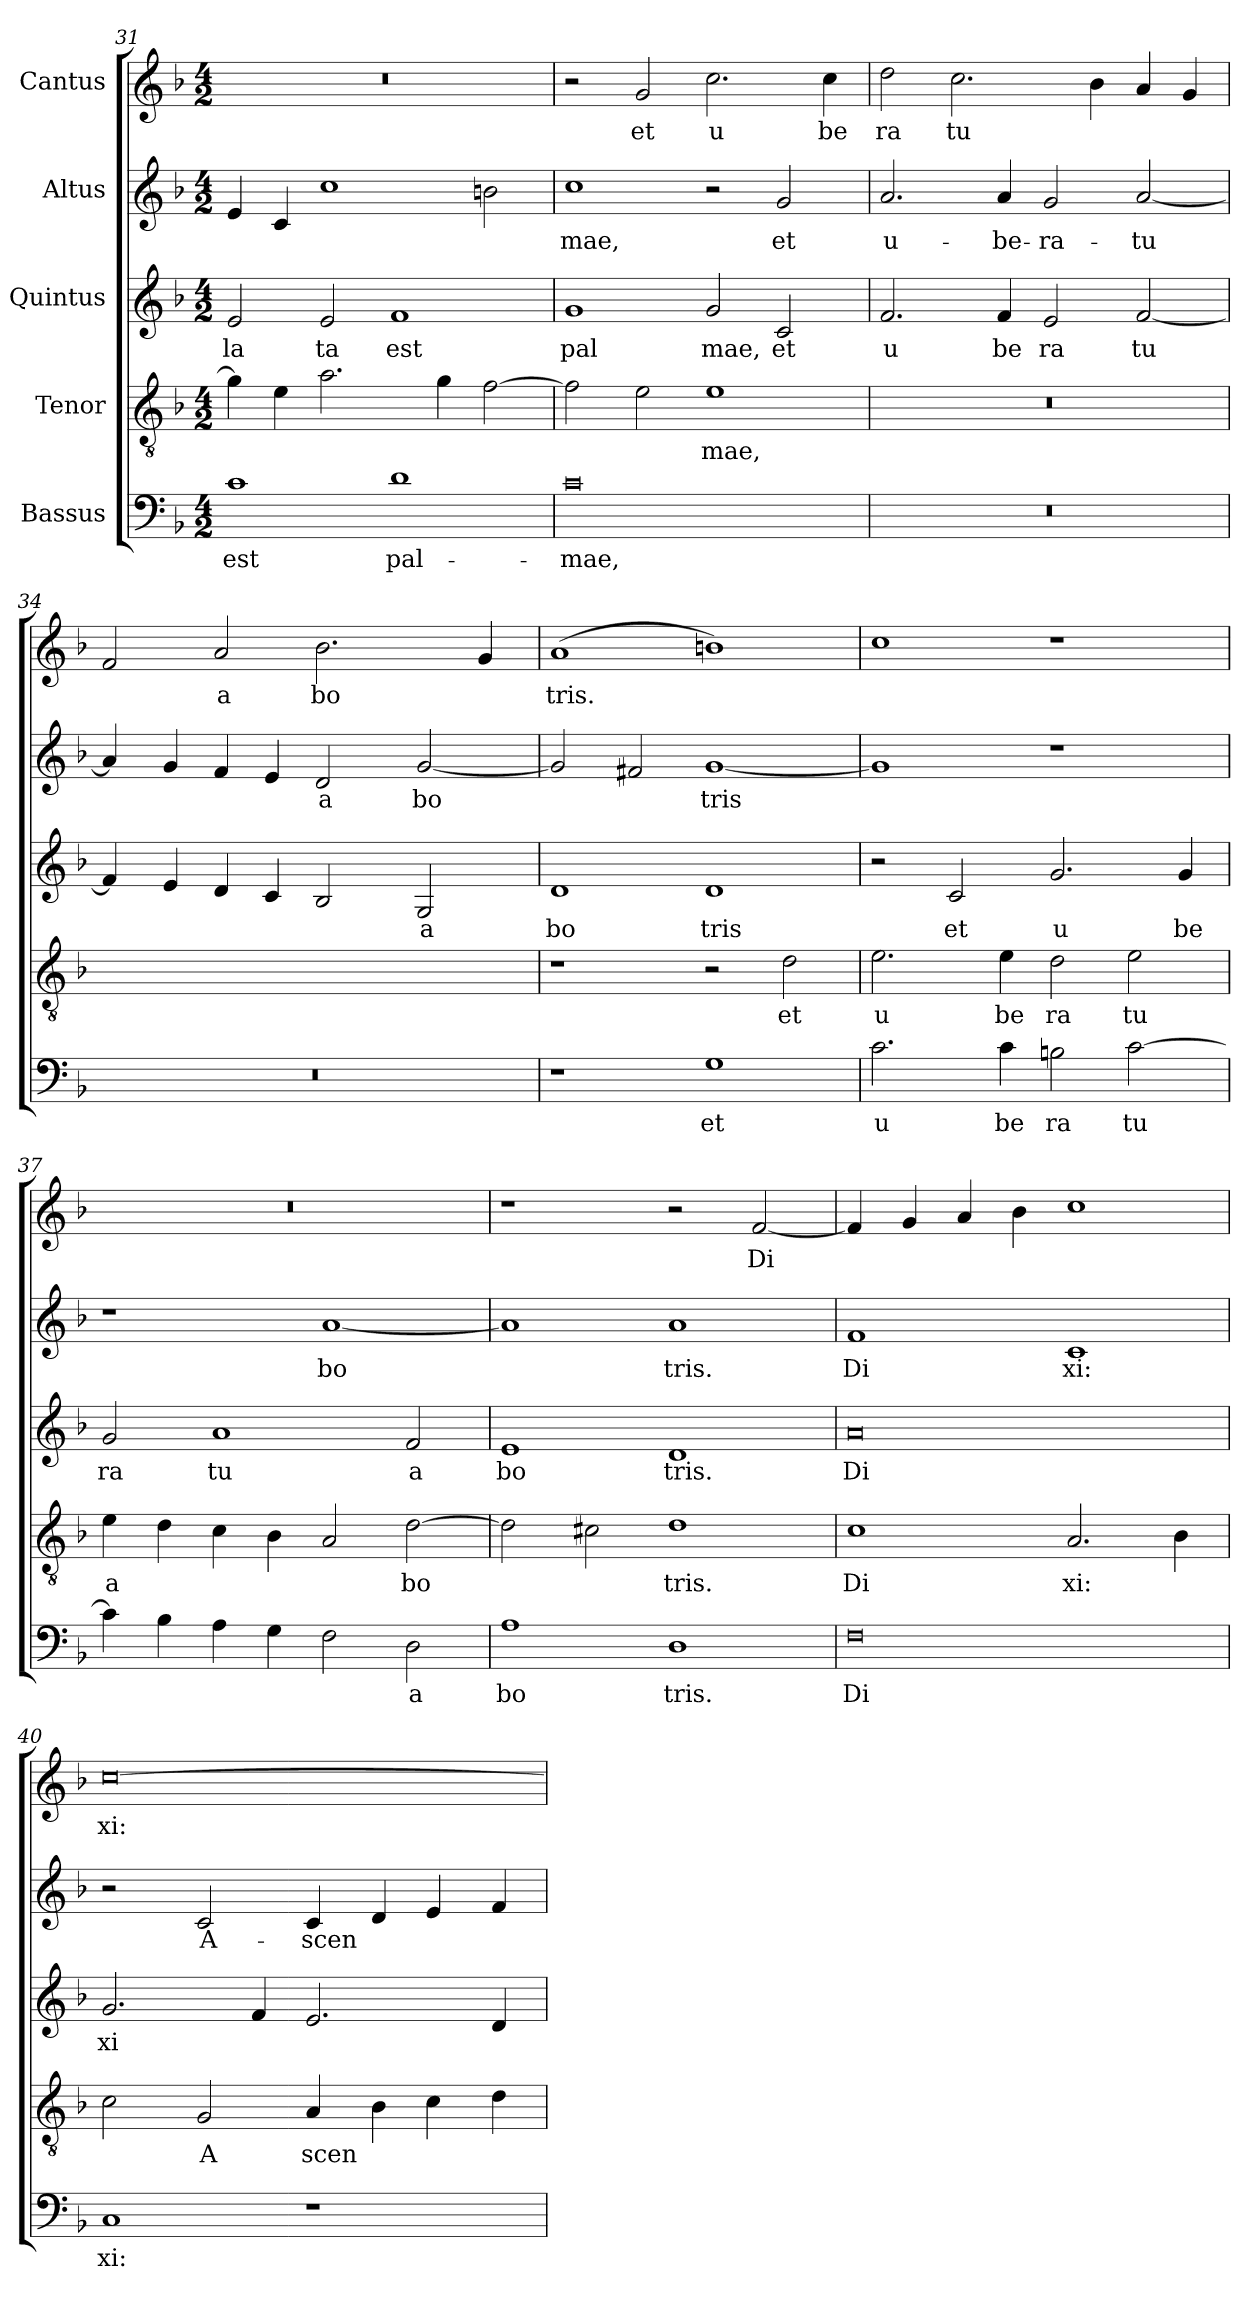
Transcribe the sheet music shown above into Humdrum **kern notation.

**kern	**text	**kern	**text	**kern	**text	**kern	**text	**kern	**text
*part5	*part5	*part4	*part4	*part3	*part3	*part2	*part2	*part1	*part1
*staff5	*staff5	*staff4	*staff4	*staff3	*staff3	*staff2	*staff2	*staff1	*staff1
*I"Bassus	*	*I"Tenor	*	*I"Quintus	*	*I"Altus	*	*I"Cantus	*
*clefF4	*	*clefGv2	*	*clefG2	*	*clefG2	*	*clefG2	*
*k[b-]	*	*k[b-]	*	*k[b-]	*	*k[b-]	*	*k[b-]	*
*F:	*	*F:	*	*F:	*	*F:	*	*F:	*
*M4/2	*	*M4/2	*	*M4/2	*	*M4/2	*	*M4/2	*
=31	=31	=31	=31	=31	=31	=31	=31	=31	=31
!	!LO:LY:b:cj	!	!	!	!LO:LY:b:cj	!	!	!	!
1c	est	4g\]	.	2e/	la	4e/	.	0r	.
.	.	4e\	.	.	.	4c/	.	.	.
!	!	!	!	!	!LO:LY:b:cj	!	!	!	!
.	.	2.a\	.	2e/	ta	1cc	.	.	.
!	!LO:LY:b:cj	!	!	!	!LO:LY:b:cj	!	!	!	!
1d	pal-	.	.	1f	est	.	.	.	.
.	.	4g\	.	.	.	.	.	.	.
.	.	[>2f\	.	.	.	2bn\	.	.	.
=32	=32	=32	=32	=32	=32	=32	=32	=32	=32
!	!LO:LY:b:cj	!	!	!	!LO:LY:b:cj	!	!LO:LY:b:cj	!	!
0c	-mae,	2f\]	.	1g	pal	1cc	mae,	2r	.
!	!	!	!	!	!	!	!	!	!LO:LY:b:cj
.	.	2e\	.	.	.	.	.	2g/	et
!	!	!	!LO:LY:b:cj	!	!LO:LY:b:cj	!	!	!	!LO:LY:b:cj
.	.	1e	mae,	2g/	mae,	2r	.	2.cc\	u
!	!	!	!	!	!LO:LY:b:cj	!	!LO:LY:b:cj	!	!
.	.	.	.	2c/	et	2g/	et	.	.
!	!	!	!	!	!	!	!	!	!LO:LY:b:cj
.	.	.	.	.	.	.	.	4cc\	be
=33	=33	=33	=33	=33	=33	=33	=33	=33	=33
!	!	!	!	!	!LO:LY:b:cj	!	!LO:LY:b:cj	!	!LO:LY:b:cj
0r	.	0r	.	2.f/	u	2.a/	u-	2dd\	ra
!	!	!	!	!	!	!	!	!	!LO:LY:b:cj
.	.	.	.	.	.	.	.	2.cc\	tu
!	!	!	!	!	!LO:LY:b:cj	!	!LO:LY:b:cj	!	!
.	.	.	.	4f/	be	4a/	-be-	.	.
!	!	!	!	!	!LO:LY:b:cj	!	!LO:LY:b:cj	!	!
.	.	.	.	2e/	ra	2g/	-ra-	.	.
.	.	.	.	.	.	.	.	4b-\	.
!	!	!	!	!	!LO:LY:b:cj	!	!LO:LY:b:cj	!	!
.	.	.	.	[>2f/	tu	[>2a/	-tu	4a/	.
.	.	.	.	.	.	.	.	4g/	.
!!LO:PB:g=z
=34	=34	=34	=34	=34	=34	=34	=34	=34	=34
0r	.	8..ryy	.	4f/]	.	4a/]	.	2f/	.
.	.	1ryy	.	.	.	.	.	.	.
.	.	.	.	4e/	.	4g/	.	.	.
!	!	!	!	!	!	!	!	!	!LO:LY:b:cj
.	.	.	.	4d/	.	4f/	.	2a/	a
.	.	.	.	4c/	.	4e/	.	.	.
!	!	!	!	!	!	!	!LO:LY:b:cj	!	!LO:LY:b:cj
.	.	.	.	2B-/	.	2d/	a	2.b-\	bo
.	.	2ryy	.	.	.	.	.	.	.
!	!	!	!	!	!LO:LY:b:cj	!	!LO:LY:b:cj	!	!
.	.	.	.	2G/	a	[<2g/	bo	.	.
.	.	4ryy	.	.	.	.	.	.	.
.	.	.	.	.	.	.	.	4g/	.
.	.	32ryy	.	.	.	.	.	.	.
=35	=35	=35	=35	=35	=35	=35	=35	=35	=35
!	!	!	!	!	!LO:LY:b:cj	!	!	!	!LO:LY:b:cj
1r	.	1r	.	1d	bo	2g/]	.	(>1a	tris.
.	.	.	.	.	.	2f#X/	.	.	.
!	!LO:LY:b:cj	!	!	!	!LO:LY:b:cj	!	!LO:LY:b:cj	!	!
1G	et	2r	.	1d	tris	[<1g	tris	1bn)	.
!	!	!	!LO:LY:b:cj	!	!	!	!	!	!
.	.	2d\	et	.	.	.	.	.	.
=36	=36	=36	=36	=36	=36	=36	=36	=36	=36
!	!LO:LY:b:cj	!	!LO:LY:b:cj	!	!	!	!	!	!
2.c\	u	2.e\	u	2r	.	1g]	.	1cc	.
!	!	!	!	!	!LO:LY:b:cj	!	!	!	!
.	.	.	.	2c/	et	.	.	.	.
!	!LO:LY:b:cj	!	!LO:LY:b:cj	!	!	!	!	!	!
4c\	be	4e\	be	.	.	.	.	.	.
!	!LO:LY:b:cj	!	!LO:LY:b:cj	!	!LO:LY:b:cj	!	!	!	!
2Bn\	ra	2d\	ra	2.g/	u	1r	.	1r	.
!	!LO:LY:b:cj	!	!LO:LY:b:cj	!	!	!	!	!	!
[>2c\	tu	2e\	tu	.	.	.	.	.	.
!	!	!	!	!	!LO:LY:b:cj	!	!	!	!
.	.	.	.	4g/	be	.	.	.	.
=37	=37	=37	=37	=37	=37	=37	=37	=37	=37
!	!	!	!LO:LY:b:cj	!	!LO:LY:b:cj	!	!	!	!
4c\]	.	4e\	a	2g/	ra	1r	.	0r	.
4B-\	.	4d\	.	.	.	.	.	.	.
!	!	!	!	!	!LO:LY:b:cj	!	!	!	!
4A\	.	4c\	.	1a	tu	.	.	.	.
4G\	.	4B-\	.	.	.	.	.	.	.
!	!	!	!	!	!	!	!LO:LY:b:cj	!	!
2F\	.	2A/	.	.	.	[<1a	bo	.	.
!	!LO:LY:b:cj	!	!LO:LY:b:cj	!	!LO:LY:b:cj	!	!	!	!
2D\	a	[>2d\	bo	2f/	a	.	.	.	.
=38	=38	=38	=38	=38	=38	=38	=38	=38	=38
!	!LO:LY:b:cj	!	!	!	!LO:LY:b:cj	!	!	!	!
1A	bo	2d\]	.	1e	bo	1a]	.	1r	.
.	.	2c#X\	.	.	.	.	.	.	.
!	!LO:LY:b:cj	!	!LO:LY:b:cj	!	!LO:LY:b:cj	!	!LO:LY:b:cj	!	!
1D	tris.	1d	tris.	1d	tris.	1a	tris.	2r	.
!	!	!	!	!	!	!	!	!	!LO:LY:b:cj
.	.	.	.	.	.	.	.	[<2f/	Di
=39	=39	=39	=39	=39	=39	=39	=39	=39	=39
!	!LO:LY:b:cj	!	!LO:LY:b:cj	!	!LO:LY:b:cj	!	!LO:LY:b:cj	!	!
0F	Di	1c	Di	0a	Di	1f	Di	4f/]	.
.	.	.	.	.	.	.	.	4g/	.
.	.	.	.	.	.	.	.	4a/	.
.	.	.	.	.	.	.	.	4b-\	.
!	!	!	!LO:LY:b:cj	!	!	!	!LO:LY:b:cj	!	!
.	.	2.A/	xi:	.	.	1c	xi:	1cc	.
.	.	4B-\	.	.	.	.	.	.	.
!!LO:LB:g=z
=40	=40	=40	=40	=40	=40	=40	=40	=40	=40
!	!LO:LY:b:cj	!	!	!	!LO:LY:b:cj	!	!	!	!LO:LY:b:cj
*	*	*^	*	*	*	*	*	*	*
1C	xi:	2c\	32ryy	.	2.g/	xi	2r	.	[>0cc	xi:
.	.	.	1ryy	.	.	.	.	.	.	.
!	!	!	!	!LO:LY:b:cj	!	!	!	!LO:LY:b:cj	!	!
.	.	2G/	.	A	.	.	2c/	A-	.	.
.	.	.	.	.	4f/	.	.	.	.	.
!	!	!	!	!LO:LY:b	!	!	!	!LO:LY:b	!	!
1r	.	4A/	.	scen	2.e/	.	4c/	-scen	.	.
.	.	.	2ryy	.	.	.	.	.	.	.
.	.	4B-\	.	.	.	.	4d/	.	.	.
.	.	4c\	.	.	.	.	4e/	.	.	.
.	.	.	4...ryy	.	.	.	.	.	.	.
.	.	4d\	.	.	4d/	.	4f/	.	.	.
*	*	*v	*v	*	*	*	*	*	*	*
=	=	=	=	=	=	=	=	=	=
*-	*-	*-	*-	*-	*-	*-	*-	*-	*-
